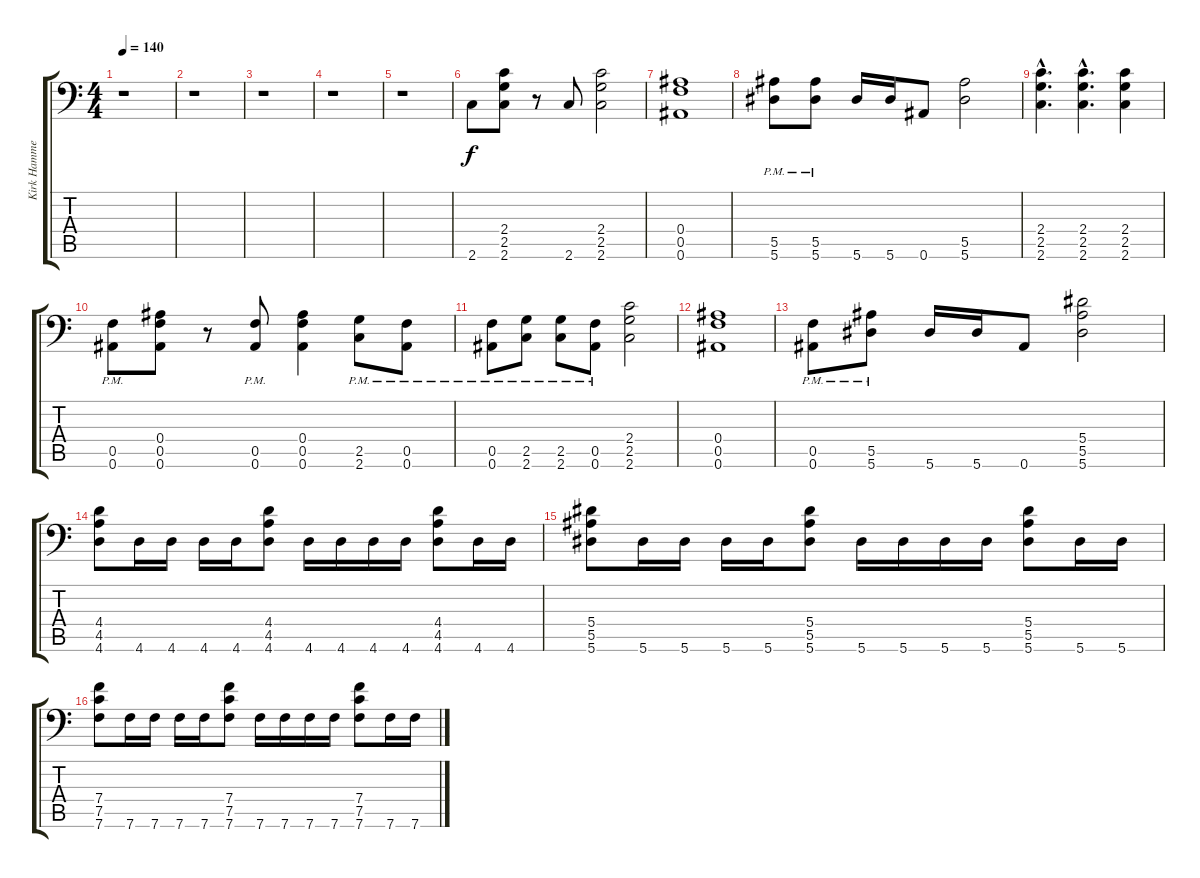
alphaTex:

\track ("Kirk Hammet" "Kirk Hamme") {instrument distortionguitar}
\staff {score tabs}
\tuning (C4 G3 Eb3 Bb2 F2 Bb1) {hide}
\ts (4 4)
\tempo 140
\clef f4
\ks c
r.1{dy f} |
r.1 |
r.1 |
r.1 |
r.1 |
2.6.8 (2.4 2.5 2.6).8 r.8 2.6.8 (2.4 2.5 2.6).2 |
(0.4 0.5 0.6).1 |
(5.5{pm} 5.6).8 (5.5{pm} 5.6).8 5.6.16 5.6.16 0.6.8 (5.5 5.6).2 |
(2.4{hac} 2.5{hac} 2.6{hac}).4{d} (2.4{hac} 2.5{hac} 2.6{hac}).4{d} (2.4 2.5 2.6).4 |
(0.5{pm} 0.6).8 (0.4 0.5 0.6).8 r.8 (0.5{pm} 0.6).8 (0.4 0.5 0.6).4 (2.5{pm} 2.6).8 (0.5{pm} 0.6).8 |
(0.5{pm} 0.6).8 (2.5{pm} 2.6).8 (2.5{pm} 2.6).8 (0.5{pm} 0.6).8 (2.4 2.5 2.6).2 |
(0.4 0.5 0.6).1 |
(0.5{pm} 0.6).8 (5.5{pm} 5.6).8 5.6.16 5.6.16 0.6.8 (5.4 5.5 5.6).2 |
(4.4 4.5 4.6).8 4.6.16 4.6.16 4.6.16 4.6.16 (4.4 4.5 4.6).8 4.6.16 4.6.16 4.6.16 4.6.16 (4.4 4.5 4.6).8 4.6.16 4.6.16 |
(5.4 5.5 5.6).8 5.6.16 5.6.16 5.6.16 5.6.16 (5.4 5.5 5.6).8 5.6.16 5.6.16 5.6.16 5.6.16 (5.4 5.5 5.6).8 5.6.16 5.6.16 |
(7.4 7.5 7.6).8 7.6.16 7.6.16 7.6.16 7.6.16 (7.4 7.5 7.6).8 7.6.16 7.6.16 7.6.16 7.6.16 (7.4 7.5 7.6).8 7.6.16 7.6.16
